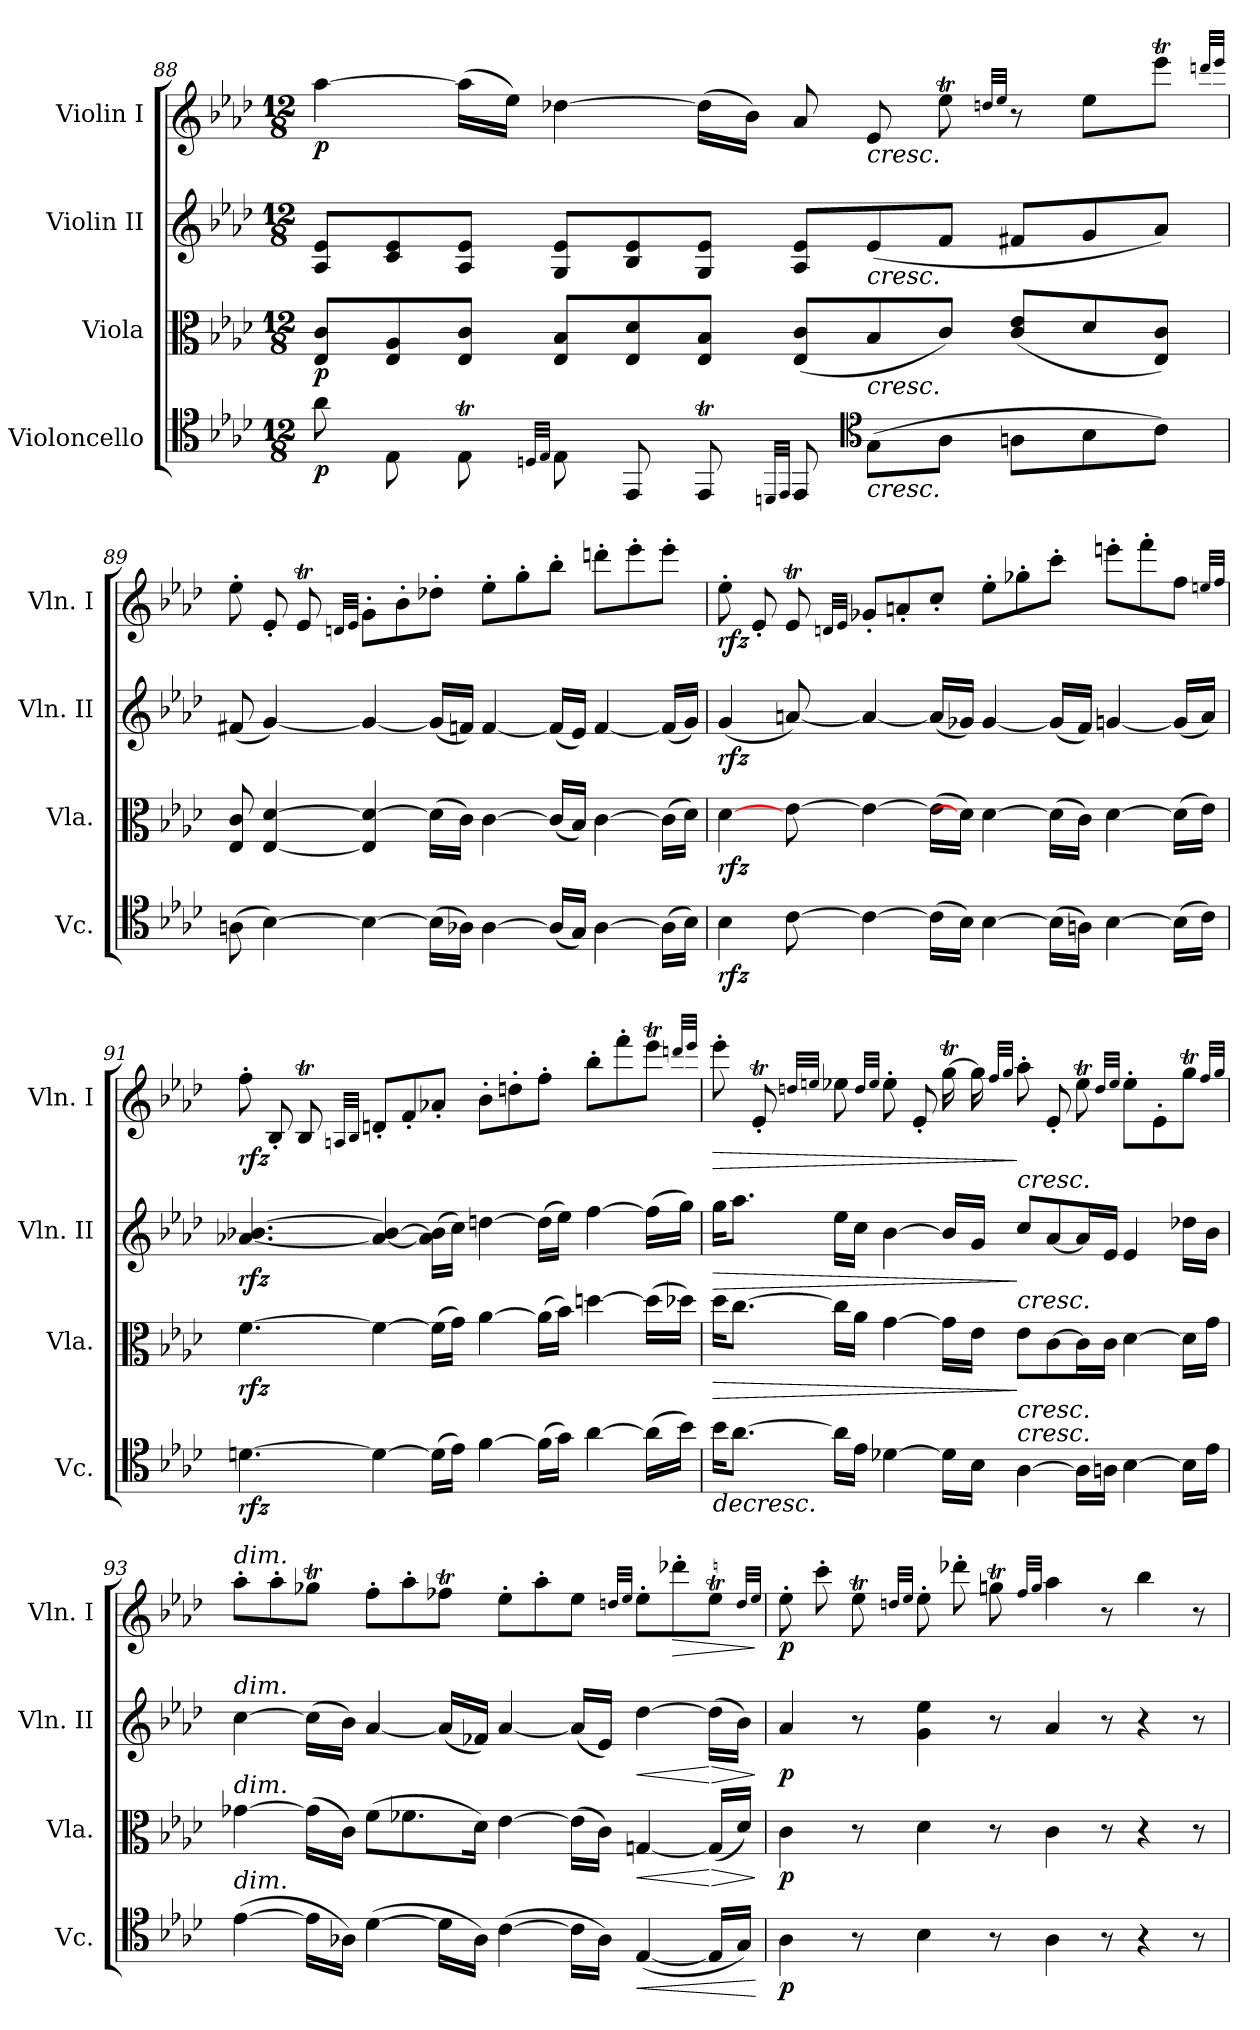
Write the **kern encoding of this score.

**kern	**dynam	**kern	**dynam	**kern	**dynam	**kern	**dynam
*part4	*part4	*part3	*part3	*part2	*part2	*part1	*part1
*staff4	*staff4	*staff3	*staff3	*staff2	*staff2	*staff1	*staff1
*I"Violoncello	*	*I"Viola	*	*I"Violin II	*	*I"Violin I	*
*I'Vc.	*	*I'Vla.	*	*I'Vln. II	*	*I'Vln. I	*
*clefC4	*	*clefC3	*	*clefG2	*	*clefG2	*
*k[b-e-a-d-]	*	*k[b-e-a-d-]	*	*k[b-e-a-d-]	*	*k[b-e-a-d-]	*
*M12/8	*	*M12/8	*	*M12/8	*	*M12/8	*
=88	=88	=88	=88	=88	=88	=88	=88
!	!LO:DY:b	!	!LO:DY:b	!	!	!	!LO:DY:b
8a-\	p	8E-/ 8c/L	p	8A-/ 8e-/L	.	[4aa-\	p
8E-\	.	8E-/ 8A-/	.	8c/ 8e-/	.	.	.
8E-T\	.	8E-/ 8c/J	.	8A-/ 8e-/J	.	(>16aa-\LL]	.
.	.	.	.	.	.	16ee-\JJ)	.
32qDn/LLL	.	.	.	.	.	.	.
32qE-/JJJ	.	.	.	.	.	.	.
8E-\	.	8E-/ 8B-/L	.	8G/ 8e-/L	.	[4dd-X\	.
8EE-/	.	8E-/ 8d-/	.	8B-/ 8e-/	.	.	.
8EE-T/	.	8E-/ 8B-/J	.	8G/ 8e-/J	.	(>16dd-\LL]	.
.	.	.	.	.	.	16b-\JJ)	.
32qDDn/LLL	.	.	.	.	.	.	.
32qEE-/JJJ	.	.	.	.	.	.	.
8EE-/	.	(<8E-/ 8c/L	.	8A-/ 8e-/L	.	8a-/	.
*clefC4	*	*	*	*	*	*	*
!	!	!	!	!	!	!LO:TX:b:i:t=cresc.	!
!	!	!	!	!LO:TX:b:i:t=cresc.	!	!	!
!	!	!LO:TX:b:i:t=cresc.	!	!	!	!	!
!LO:TX:b:i:t=cresc.	!	!	!	!	!	!	!
(>8G\L	.	8B-/	.	(<8e-/	.	8e-/	.
8A-\J	.	8c/J)	.	8f/J	.	8ee-T\	.
.	.	.	.	.	.	32qddn/LLL	.
.	.	.	.	.	.	32qee-/JJJ	.
8An\L	.	(<8c/ 8e-/L	.	8f#X/L	.	8r	.
8B-\	.	8d-/	.	8g/	.	8ee-\L	.
8c\J)	.	8E-/ 8c/J)	.	8a-/J)	.	8eee-T\J	.
.	.	.	.	.	.	32qdddn/LLL	.
.	.	.	.	.	.	32qeee-/JJJ	.
=89	=89	=89	=89	=89	=89	=89	=89
(>8An\	.	8E-/ 8c/	.	(<8f#X/	.	8ee-'\	.
[4B-\)	.	[4E-/ [4d-/	.	[4g/)	.	8e-'/	.
.	.	.	.	.	.	8e-T/	.
.	.	.	.	.	.	32qdn/LLL	.
.	.	.	.	.	.	32qe-/JJJ	.
4B-\_	.	4E-/] 4d-/_	.	4g/_	.	8g'\L	.
.	.	.	.	.	.	8b-'\	.
(>16B-\LL]	.	(>16d-\LL]	.	(<16g/LL]	.	8dd-X'\J	.
16A-X\JJ)	.	16c\JJ)	.	16fn/JJ)	.	.	.
[4A-\	.	[4c\	.	[4f/	.	8ee-'\L	.
.	.	.	.	.	.	8gg'\	.
(<16A-/LL]	.	(<16c/LL]	.	(<16f/LL]	.	8bb-'\J	.
16G/JJ)	.	16B-/JJ)	.	16e-/JJ)	.	.	.
[4A-\	.	[4c\	.	[4f/	.	8dddn'\L	.
.	.	.	.	.	.	8eee-'\	.
(>16A-\LL]	.	(>16c\LL]	.	(<16f/LL]	.	8eee-'\J	.
16B-\JJ)	.	16d-\JJ)	.	16g/JJ)	.	.	.
=90	=90	=90	=90	=90	=90	=90	=90
!	!LO:DY:b	!	!LO:DY:b	!	!LO:DY:b	!	!LO:DY:b
4B-\	rfz	[4d-\	rfz	(<4g/	rfz	8ee-'\	rfz
.	.	.	.	.	.	8e-'/	.
[8c\	.	[8e-\	.	[8an/)	.	8e-T/	.
.	.	.	.	.	.	32qdn/LLL	.
.	.	.	.	.	.	32qe-/JJJ	.
4c\_	.	4e-\_	.	4a/_	.	8g-X'/L	.
.	.	.	.	.	.	8an'/	.
(>16c\LL]	.	(>16e-\LL]	.	(<16a/LL]	.	8cc'/J	.
16B-\JJ)	.	16d-\JJ])	.	16g-X/JJ)	.	.	.
[4B-\	.	[4d-\	.	[4g-/	.	8ee-'\L	.
.	.	.	.	.	.	8gg-X'\	.
(>16B-\LL]	.	(>16d-\LL]	.	(<16g-/LL]	.	8ccc'\J	.
16An\JJ)	.	16c\JJ)	.	16f/JJ)	.	.	.
[4B-\	.	[4d-\	.	[4gn/	.	8eeen'\L	.
.	.	.	.	.	.	8fff'\	.
(>16B-\LL]	.	(>16d-\LL]	.	(<16g/LL]	.	8ff\J	.
16c\JJ)	.	16e-\JJ)	.	16a/JJ)	.	.	.
.	.	.	.	.	.	32qeen/LLL	.
.	.	.	.	.	.	32qff/JJJ	.
=91	=91	=91	=91	=91	=91	=91	=91
!	!LO:DY:b	!	!LO:DY:b	!	!LO:DY:b	!	!LO:DY:b
[4.dn\	rfz	[4.f\	rfz	[4.a-X/ [4.b-X/	rfz	8ff'\	rfz
.	.	.	.	.	.	8B-'/	.
.	.	.	.	.	.	8B-T/	.
.	.	.	.	.	.	32qAn/LLL	.
.	.	.	.	.	.	32qB-/JJJ	.
4d\_	.	4f\_	.	4a-/_ 4b-/_	.	8dn'/L	.
.	.	.	.	.	.	8f'/	.
(>16d\LL]	.	(>16f\LL]	.	(>16a-\] 16b-\]LL	.	8a-X'/J	.
16e-\JJ)	.	16g\JJ)	.	16cc\JJ)	.	.	.
[4f\	.	[4a-\	.	[4ddn\	.	8b-'\L	.
.	.	.	.	.	.	8ddn'\	.
(>16f\LL]	.	(>16a-\LL]	.	(>16dd\LL]	.	8ff'\J	.
16g\JJ)	.	16b-\JJ)	.	16ee-\JJ)	.	.	.
[4a-\	.	[4ddn\	.	[4ff\	.	8bb-'\L	.
.	.	.	.	.	.	8fff'\	.
(>16a-\LL]	.	(>16dd\LL]	.	(>16ff\LL]	.	8eee-T\J	.
16b-\JJ)	.	16dd-X\JJ)	.	16gg\JJ)	.	.	.
.	.	.	.	.	.	32qdddn/LLL	.
.	.	.	.	.	.	32qeee-/JJJ	.
=92	=92	=92	=92	=92	=92	=92	=92
!	!LO:HP:b	!	!LO:HP:b	!	!LO:HP:b	!	!LO:HP:b
16b-\KL	>	16dd-\KL	>	16gg\KL	>	8eee-'\	>
[8.a-\J	.	[8.cc\J	.	8.aa-\J	.	.	.
.	.	.	.	.	.	8e-T'/	.
.	.	.	.	.	.	32qddn/LLL	.
.	.	.	.	.	.	32qeen/JJJ	.
16a-\LL]	.	16cc\LL]	.	16ee-\LL	.	8ee-X\	.
16e-\JJ	.	16a-\JJ	.	16cc\JJ	.	.	.
.	.	.	.	.	.	32qdd/LLL	.
.	.	.	.	.	.	32qee-/JJJ	.
[4d-X\	.	[4g\	.	[4b-\	.	8ee-'\	.
.	.	.	.	.	.	8e-'/	.
16d-\LL]	.	16g\LL]	.	16b-/LL]	.	[16ggt\	.
16B-\JJ	.	16e-\JJ	.	16g/JJ	.	16gg\]	.
.	.	.	.	.	.	32qff/LLL	.
.	.	.	.	.	.	32qgg/JJJ	.
!	!	!	!	!	!	!LO:TX:b:i:t=cresc.	!
!	!	!	!	!LO:TX:b:i:t=cresc.	!	!	!
!	!	!LO:TX:b:i:t=cresc.	!	!	!	!	!
!LO:TX:a:i:t=cresc.	!	!	!	!	!	!	!
[4A-\	.	8e-\L	]	8cc/L	]	8aa-'\	]
.	.	[8c\	.	[8a-/	.	8e-'/	.
16A-\LL]	.	16c\L]	.	16a-/L]	.	8ee-T\	.
16An\JJ	.	16c\JJ	.	16e-/JJ	.	.	.
.	.	.	.	.	.	32qdd/LLL	.
.	.	.	.	.	.	32qee-/JJJ	.
[4B-\	.	[4d-\	.	4e-/	.	8ee-'\L	.
.	.	.	.	.	.	8e-'\	.
16B-\LL]	.	16d-\LL]	.	16dd-X\LL	.	8ggt\J	.
16e-\JJ	.	16g\JJ	.	16b-\JJ	.	.	.
.	.	.	.	.	.	32qff/LLL	.
.	.	.	.	.	.	32qgg/JJJ	.
=93	=93	=93	=93	=93	=93	=93	=93
!	!	!	!	!	!	!LO:TX:a:i:t=dim.	!
!	!	!	!	!LO:TX:a:i:t=dim.	!	!	!
!	!	!LO:TX:a:i:t=dim.	!	!	!	!	!
!LO:TX:a:i:t=dim.	!	!	!	!	!	!	!
(>[4e-\	.	[4g-X\	.	[4cc\	.	8aa-'\L	.
.	.	.	.	.	.	8aa-'\	.
16e-\LL]	.	(>16g-\LL]	.	(>16cc\LL]	.	8gg-XT\J	.
16A-X\JJ)	.	16c\JJ)	.	16b-\JJ)	.	.	.
(>[4d-\	.	(>8f\L	.	[4a-/	.	8ff'\L	.
.	.	8.f-X\	.	.	.	8aa-'\	.
16d-\LL]	.	.	.	(<16a-/LL]	.	8ff-XT\J	.
16A-\JJ)	.	16d-\Jk)	.	16f-X/JJ)	.	.	.
(>[4c\	.	[4e-\	.	[4a-/	.	8ee-'\L	.
.	.	.	.	.	.	8aa-'\	.
16c\LL]	.	(>16e-\LL]	.	(<16a-/LL]	.	8ee-\J	.
16A-\JJ)	.	16c\JJ)	.	16e-/JJ)	.	.	.
.	.	.	.	.	.	32qddn/LLL	.
.	.	.	.	.	.	32qee-/JJJ	.
!	!LO:HP:b	!	!LO:HP:b	!	!LO:HP:b	!	!
(<[4E-/	<	[4Gn/	<	[4dd-\	<	8ee-'\L	.
!	!	!	!	!	!	!	!LO:HP:b
.	.	.	.	.	.	8ddd-X'\	>
!	!	!	!LO:HP:n=1:b	!	!LO:HP:n=1:b	!	!
16E-/LL]	]	(<16G/LL]	[ >	(>16dd-\LL]	[ >	8ee-T\J	.
16G/JJ)	.	16d-/JJ)	.	16b-\JJ)	.	.	.
.	.	.	.	.	.	32qdd/LLL	.
.	.	.	.	.	.	32qee-/JJJ	.
.	[	.	]	.	]	.	]
=94	=94	=94	=94	=94	=94	=94	=94
!	!LO:DY:b	!	!LO:DY:b	!	!LO:DY:b	!	!LO:DY:b
4A-\	p	4c\	p	4a-/	p	8ee-'\	p
.	.	.	.	.	.	8ccc'\	.
8r	.	8r	.	8r	.	8ee-T\	.
.	.	.	.	.	.	32qddn/LLL	.
.	.	.	.	.	.	32qee-/JJJ	.
4B-\	.	4d-\	.	4g\ 4ee-\	.	8ee-'\	.
.	.	.	.	.	.	8ddd-X'\	.
8r	.	8r	.	8r	.	8ggnt\	.
.	.	.	.	.	.	32qff/LLL	.
.	.	.	.	.	.	32qgg/JJJ	.
4A-\	.	4c\	.	4a-/	.	4aa-\	.
8r	.	8r	.	8r	.	8r	.
4r	.	4r	.	4r	.	4bb-\	.
8r	.	8r	.	8r	.	8r	.
=	=	=	=	=	=	=	=
*-	*-	*-	*-	*-	*-	*-	*-
